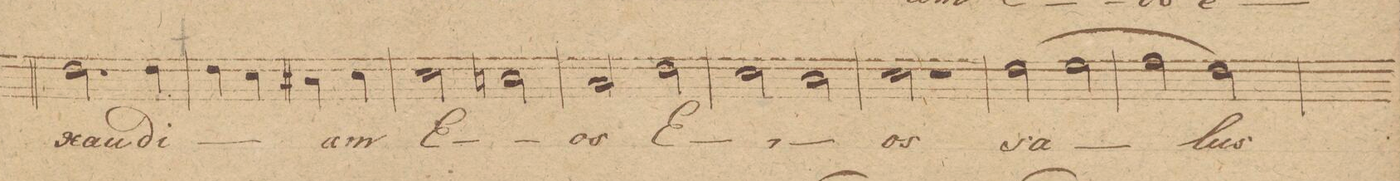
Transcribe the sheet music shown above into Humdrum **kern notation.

**kern	**text
*I"Tenore 2do	*
*clefC4	*
*k[]	*
*met(c|)	*
*M2/2	*
2.c\	-xau-
4c\	-di-
=45	=45
4c\	.
4B\	.
4A#X\	.
4B\	-am
=46	=46
2B\	E-
2An\	.
=47	=47
2G/	-os
2c\	E-
=48	=48
2B\	.
2A\	.
=49	=49
2B\	-os
2r	.
=50	=50
(2c\	sa-
2d\	.
=51	=51
2e\	.
2c\)	-lus
=52	=52
*-	*-
